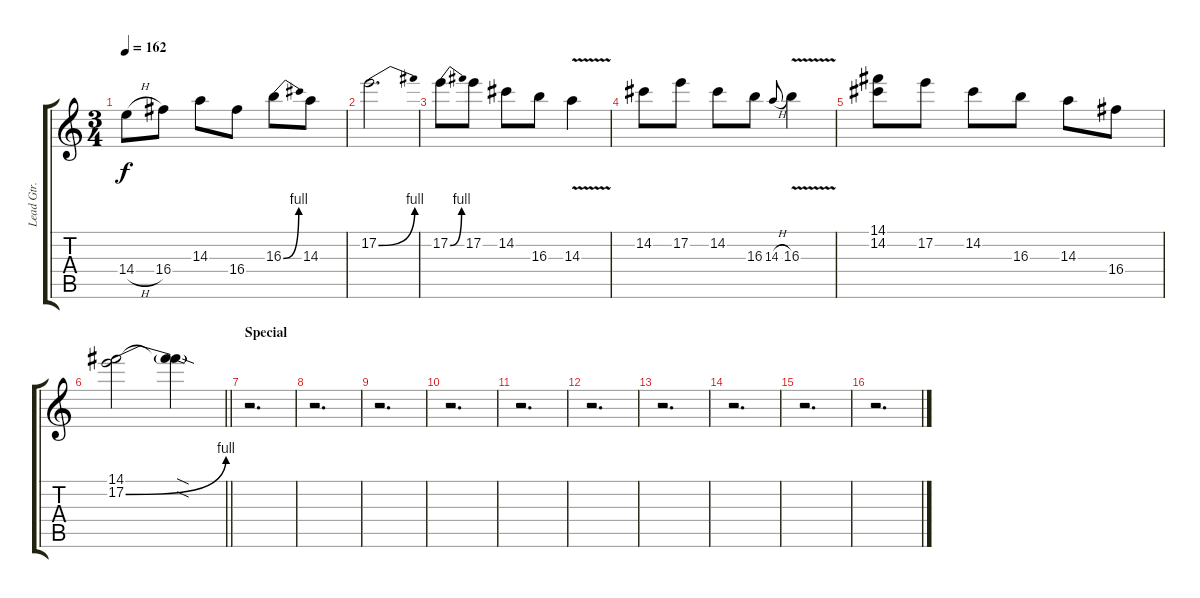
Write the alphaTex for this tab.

\track ("Lead Gtr." "Lead Gtr.") {instrument distortionguitar}
\staff {score tabs}
\tuning (E4 B3 G3 D3 A2 E2) {hide}
\ts (3 4)
\tempo 162
\clef g2
\ks c
14.4{h}.8{dy f} 16.4.8 14.3.8 16.4.8 16.3{be (bend 0 0 60 4)}.8 14.3.8 |
17.2{be (bend 0 0 60 4)}.2{d} |
17.2{be (bend 0 0 60 4)}.8 17.2.8 14.2.8 16.3.8 14.3{v}.4 |
14.2.8 17.2.8 14.2.8 16.3.8 14.3{h}.8{gr onbeat} 16.3{v}.4 |
(14.1 14.2).8 17.2.8 14.2.8 16.3.8 14.3.8 16.4.8 |
\barLineRight lightlight
(14.1 17.2{be (bend 0 0 60 4)}).2 (14.1{sod t} 17.2{sod t}).4 |
\section ("" "Special")
r.2{d} |
r.2{d} |
r.2{d} |
r.2{d} |
r.2{d} |
r.2{d} |
r.2{d} |
r.2{d} |
r.2{d} |
r.2{d}
